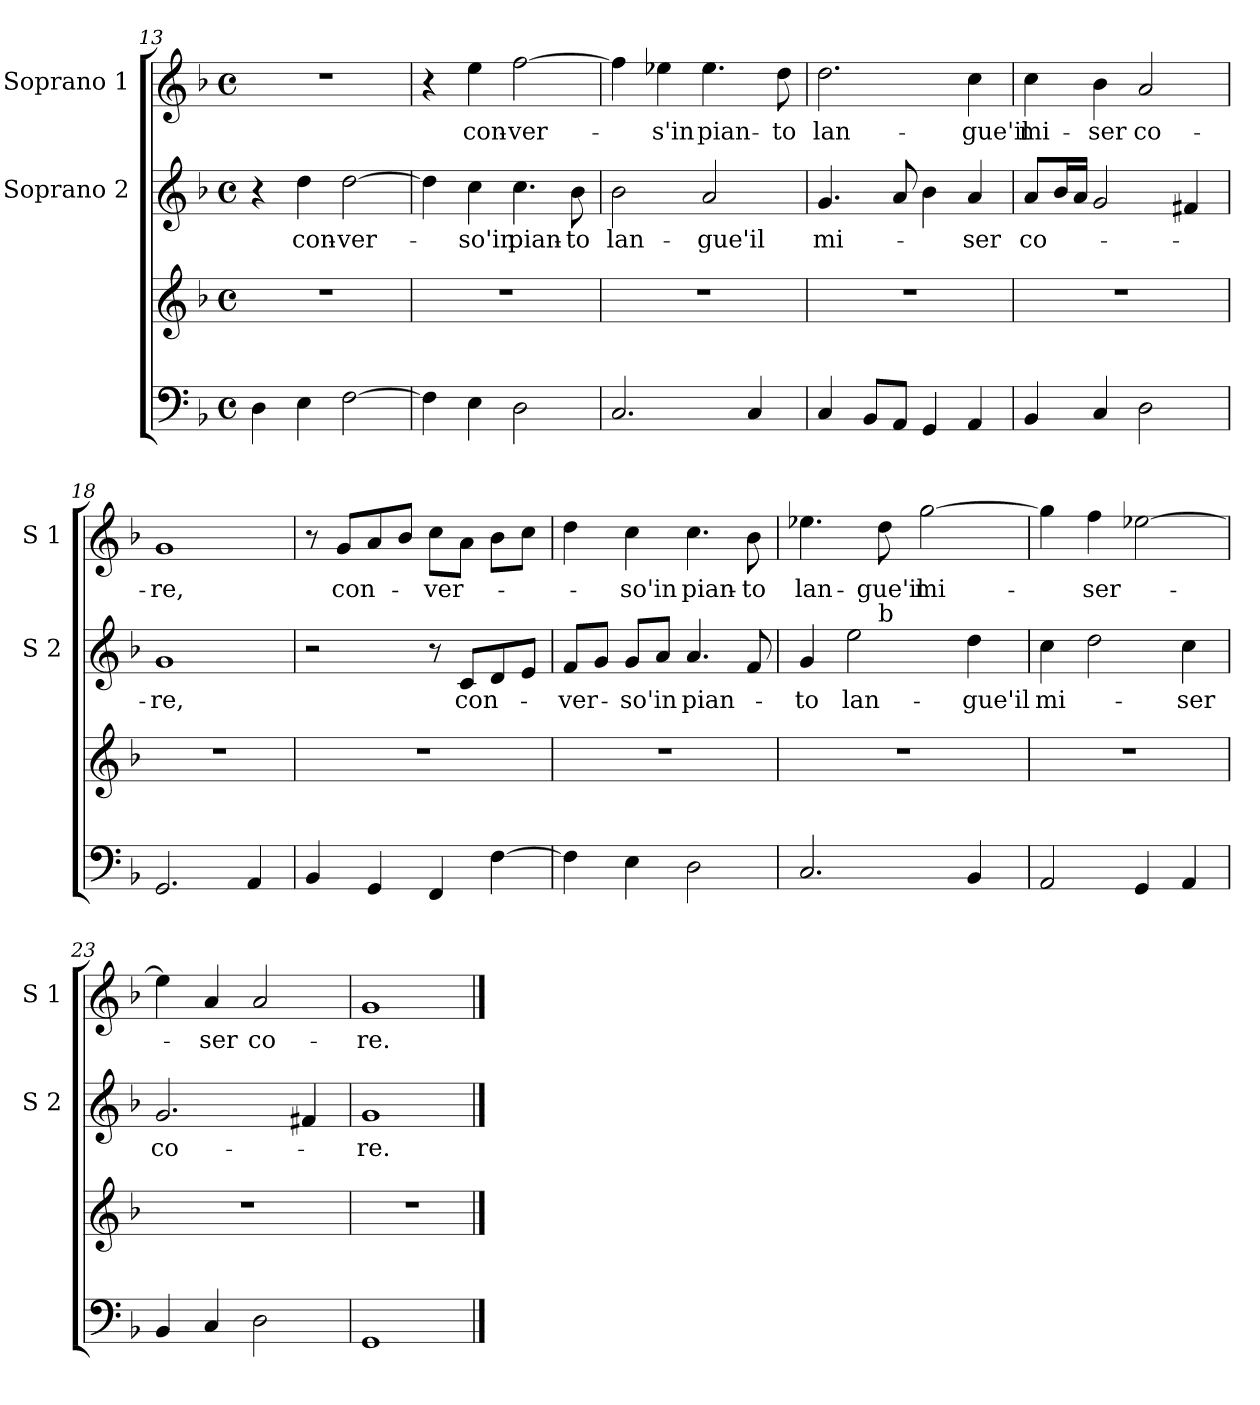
**kern	**kern	**kern	**text	**kern	**text
*part3	*part3	*part2	*part2	*part1	*part1
*staff4	*staff3	*staff2	*staff2	*staff1	*staff1
*	*	*I"Soprano 2	*	*I"Soprano 1	*
*	*	*I'S 2	*	*I'S 1	*
*clefF4	*clefG2	*clefG2	*	*clefG2	*
*k[b-]	*k[b-]	*k[b-]	*	*k[b-]	*
*F:	*F:	*F:	*	*F:	*
*M4/4	*M4/4	*M4/4	*	*M4/4	*
*met(c)	*met(c)	*met(c)	*	*met(c)	*
=13	=13	=13	=13	=13	=13
4D\	1r	4r	.	1r	.
!	!	!	!LO:LY:b	!	!
4E\	.	4dd\	con-	.	.
!	!	!	!LO:LY:b	!	!
[2F\	.	[2dd\	-ver-	.	.
=14	=14	=14	=14	=14	=14
4F\]	1r	4dd\]	.	4r	.
!	!	!	!LO:LY:b	!	!LO:LY:b
4E\	.	4cc\	-so'in	4ee\	con-
!	!	!	!LO:LY:b	!	!LO:LY:b
2D\	.	4.cc\	pian-	[2ff\	-ver-
!	!	!	!LO:LY:b	!	!
.	.	8b-\	-to	.	.
!!LO:LB:g=z
=15	=15	=15	=15	=15	=15
!	!	!	!LO:LY:b	!	!
2.C/	1r	2b-\	lan-	4ff\]	.
!	!	!	!	!	!LO:LY:b
.	.	.	.	4ee-X\	-s'in
!	!	!	!LO:LY:b	!	!LO:LY:b
.	.	2a/	-gue'il	4.ee-\	pian-
4C/	.	.	.	.	.
!	!	!	!	!	!LO:LY:b
.	.	.	.	8dd\	-to
=16	=16	=16	=16	=16	=16
!	!	!	!LO:LY:b	!	!LO:LY:b
4C/	1r	4.g/	mi-	2.dd\	lan-
8BB-/L	.	.	.	.	.
8AA/J	.	8a/	.	.	.
4GG/	.	4b-\	.	.	.
!	!	!	!LO:LY:b	!	!LO:LY:b
4AA/	.	4a/	-ser	4cc\	-gue'il
=17	=17	=17	=17	=17	=17
!	!	!	!LO:LY:b	!	!LO:LY:b
4BB-/	1r	8a/L	co-	4cc\	mi-
.	.	16b-/L	.	.	.
.	.	16a/JJ	.	.	.
!	!	!	!	!	!LO:LY:b
4C/	.	2g/	.	4b-\	-ser
!	!	!	!	!	!LO:LY:b
2D\	.	.	.	2a/	co-
.	.	4f#X/	.	.	.
=18	=18	=18	=18	=18	=18
!	!	!	!LO:LY:b	!	!LO:LY:b
2.GG/	1r	1g	-re,	1g	-re,
4AA/	.	.	.	.	.
=19	=19	=19	=19	=19	=19
4BB-/	1r	2r	.	8r	.
!	!	!	!	!	!LO:LY:b
.	.	.	.	8g/L	con-
4GG/	.	.	.	8a/	.
.	.	.	.	8b-/J	.
!	!	!	!	!	!LO:LY:b
4FF/	.	8r	.	8cc\L	-ver-
!	!	!	!LO:LY:b	!	!
.	.	8c/L	con-	8a\J	.
[4F\	.	8d/	.	8b-\L	.
.	.	8e/J	.	8cc\J	.
!!LO:LB:g=z
=20	=20	=20	=20	=20	=20
!	!	!	!LO:LY:b	!	!
4F\]	1r	8f/L	-ver-	4dd\	.
.	.	8g/J	.	.	.
!	!	!	!LO:LY:b	!	!LO:LY:b
4E\	.	8g/L	-so'in	4cc\	-so'in
.	.	8a/J	.	.	.
!	!	!	!LO:LY:b	!	!LO:LY:b
2D\	.	4.a/	pian-	4.cc\	pian-
!	!	!	!	!	!LO:LY:b
.	.	8f/	.	8b-\	-to
=21	=21	=21	=21	=21	=21
!	!	!	!LO:LY:b	!	!LO:LY:b
*	*	*^	*	*	*
2.C/	1r	4g/	4.ryy	-to	4.ee-X\	lan-
!	!	!	!	!LO:LY:b	!	!
.	.	2ee\	.	lan-	.	.
!	!	!	!LO:TX:a:t=b	!	!	!
!	!	!	!	!	!	!LO:LY:b
.	.	.	2ryy	.	8dd\	-gue'il
!	!	!	!	!	!	!LO:LY:b
.	.	.	.	.	[2gg\	mi-
!	!	!	!	!LO:LY:b	!	!
4BB-/	.	4dd\	.	-gue'il	.	.
.	.	.	8ryy	.	.	.
=22	=22	=22	=22	=22	=22	=22
!	!	!	!	!LO:LY:b	!	!
*	*	*v	*v	*	*	*
2AA/	1r	4cc\	mi-	4gg\]	.
!	!	!	!	!	!LO:LY:b
.	.	2dd\	.	4ff\	-ser-
4GG/	.	.	.	[2ee-X\	.
!	!	!	!LO:LY:b	!	!
4AA/	.	4cc\	-ser	.	.
=23	=23	=23	=23	=23	=23
!	!	!	!LO:LY:b	!	!
4BB-/	1r	2.g/	co-	4ee-\]	.
!	!	!	!	!	!LO:LY:b
4C/	.	.	.	4a/	-ser
!	!	!	!	!	!LO:LY:b
2D\	.	.	.	2a/	co-
.	.	4f#X/	.	.	.
=24	=24	=24	=24	=24	=24
!	!	!	!LO:LY:b	!	!LO:LY:b
1GG	1r	1g	-re.	1g	-re.
==	==	==	==	==	==
*-	*-	*-	*-	*-	*-
